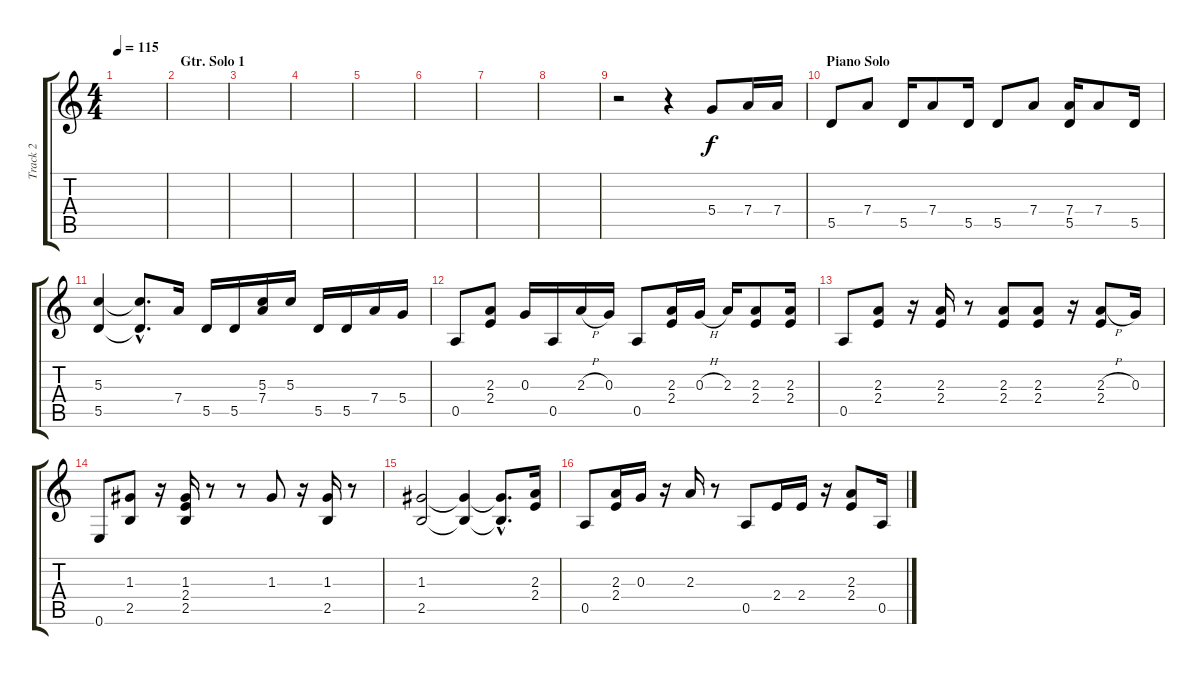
\track ("Track 2" "Track 2") {instrument electricguitarjazz}
\staff {score tabs}
\tuning (E4 B3 G3 D3 A2 E2) {hide}
\ts (4 4)
\tempo 115
\clef g2
\ks c
|
\section ("" "Gtr. Solo 1")
|
|
|
|
|
|
|
r.2 r.4 5.4.8 7.4.16 7.4.16 |
\section ("" "Piano Solo")
5.5.8 7.4.8 5.5.16 7.4.8 5.5.16 5.5.8 7.4.8 (7.4 5.5).16 7.4.8 5.5.16 |
(5.3 5.5).4 (5.3{hac t} 5.5{hac t}).8{d} 7.4.16 5.5.16 5.5.16 (5.3 7.4).16 5.3.16 5.5.16 5.5.16 7.4.16 5.4.16 |
0.5.8 (2.3 2.4).8 0.3.16 0.5.16 2.3{h}.16 0.3.16 0.5.8 (2.3 2.4).16 0.3{h}.16 2.3.16 (2.3 2.4).8 (2.3 2.4).16 |
0.5.8 (2.3 2.4).8 r.16 (2.3 2.4).16 r.8 (2.3 2.4).8 (2.3 2.4).8 r.16 (2.3{h} 2.4).8 0.3.16 |
0.6.8 (1.3 2.5).8 r.16 (1.3 2.4 2.5).16 r.8 r.8 1.3.8 r.16 (1.3 2.5).16 r.8 |
(1.3 2.5).2 (1.3{t} 2.5{t}).4 (1.3{hac t} 2.5{hac t}).8{d} (2.3 2.4).16 |
0.5.8 (2.3 2.4).16 0.3.16 r.16 2.3.16 r.8 0.5.8 2.4.16 2.4.16 r.16 (2.3 2.4).8 0.5.16
